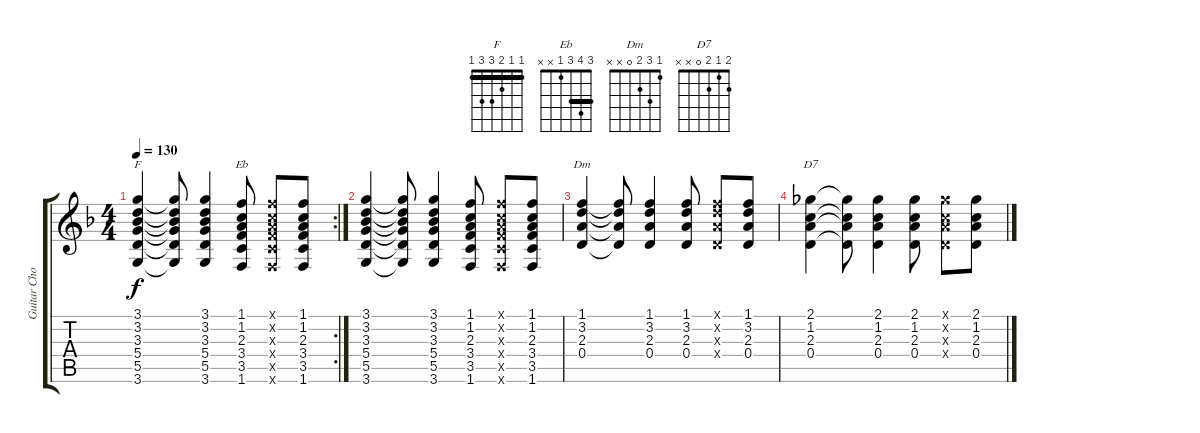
\track ("Guitar Chord (2)" "Guitar Cho") {instrument acousticguitarnylon}
\staff {score tabs}
\tuning (E4 B3 G3 D3 A2 E2) {hide}
\chord ("F" 1 1 2 3 3 1) {barre 1}
\chord ("Eb" 3 4 3 1 x x) {barre 3}
\chord ("Dm" 1 3 2 0 x x)
\chord ("D7" 2 1 2 0 x x)
\rc 2
\ts (4 4)
\tempo 130
\clef g2
\ks dminor
(3.1 3.2 3.3 5.4 5.5 3.6).4{ch "F" dy f} (3.1{t} 3.2{t} 3.3{t} 5.4{t} 5.5{t} 3.6{t}).8 (3.1 3.2 3.3 5.4 5.5 3.6).4 (1.1 1.2 2.3 3.4 3.5 1.6).8{ch "Eb"} (1.1{x} 1.2{x} 2.3{x} 3.4{x} 3.5{x} 1.6{x}).8 (1.1 1.2 2.3 3.4 3.5 1.6).8 |
(3.1 3.2 3.3 5.4 5.5 3.6).4 (3.1{t} 3.2{t} 3.3{t} 5.4{t} 5.5{t} 3.6{t}).8 (3.1 3.2 3.3 5.4 5.5 3.6).4 (1.1 1.2 2.3 3.4 3.5 1.6).8 (1.1{x} 1.2{x} 2.3{x} 3.4{x} 3.5{x} 1.6{x}).8 (1.1 1.2 2.3 3.4 3.5 1.6).8 |
(1.1 3.2 2.3 0.4).4{ch "Dm"} (1.1{t} 3.2{t} 2.3{t} 0.4{t}).8 (1.1 3.2 2.3 0.4).4 (1.1 3.2 2.3 0.4).8 (1.1{x} 3.2{x} 2.3{x} 0.4{x}).8 (1.1 3.2 2.3 0.4).8 |
(2.1 1.2 2.3 0.4).4{ch "D7"} (2.1{t} 1.2{t} 2.3{t} 0.4{t}).8 (2.1 1.2 2.3 0.4).4 (2.1 1.2 2.3 0.4).8 (2.1{x} 1.2{x} 2.3{x} 0.4{x}).8 (2.1 1.2 2.3 0.4).8
